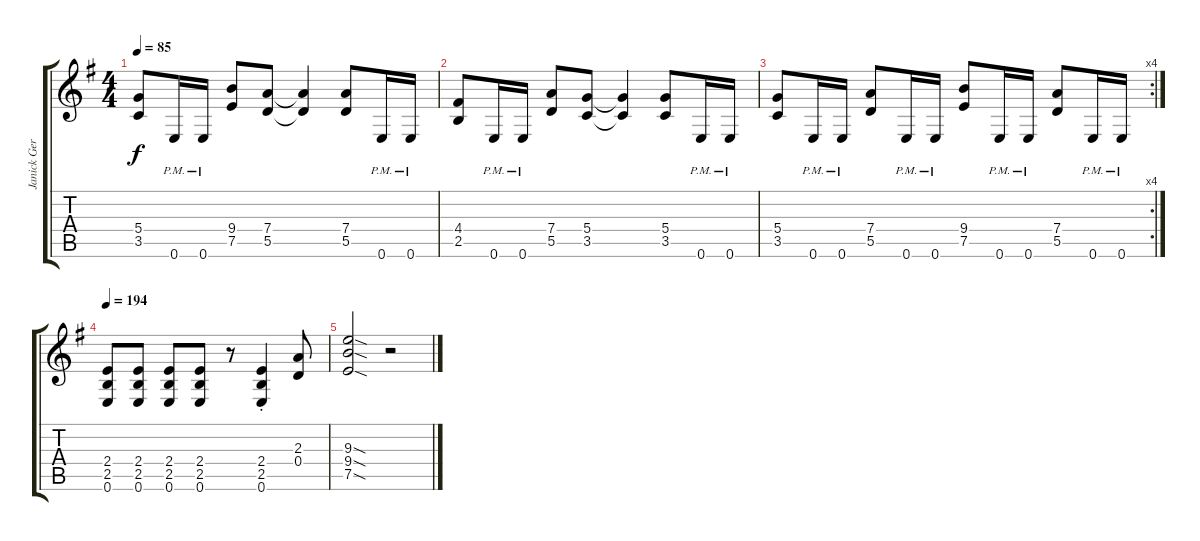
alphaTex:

\track ("Janick Gers" "Janick Ger") {instrument acousticguitarnylon}
\staff {score tabs}
\tuning (E4 B3 G3 D3 A2 E2) {hide}
\ts (4 4)
\tempo 85
\clef g2
\ks g
(5.4 3.5).8{dy f} 0.6{pm}.16 0.6{pm}.16 (9.4 7.5).8 (7.4 5.5).8 (7.4{t} 5.5{t}).4 (7.4 5.5).8 0.6{pm}.16 0.6{pm}.16 |
(4.4 2.5).8 0.6{pm}.16 0.6{pm}.16 (7.4 5.5).8 (5.4 3.5).8 (5.4{t} 3.5{t}).4 (5.4 3.5).8 0.6{pm}.16 0.6{pm}.16 |
\rc 4
(5.4 3.5).8 0.6{pm}.16 0.6{pm}.16 (7.4 5.5).8 0.6{pm}.16 0.6{pm}.16 (9.4 7.5).8 0.6{pm}.16 0.6{pm}.16 (7.4 5.5).8 0.6{pm}.16 0.6{pm}.16 |
\tempo 194
(2.4 2.5 0.6).8 (2.4 2.5 0.6).8 (2.4 2.5 0.6).8 (2.4 2.5 0.6).8 r.8 (2.4{st} 2.5{st} 0.6{st}).4 (2.3 0.4).8 |
(9.3{sod} 9.4{sod} 7.5{sod}).2 r.2
